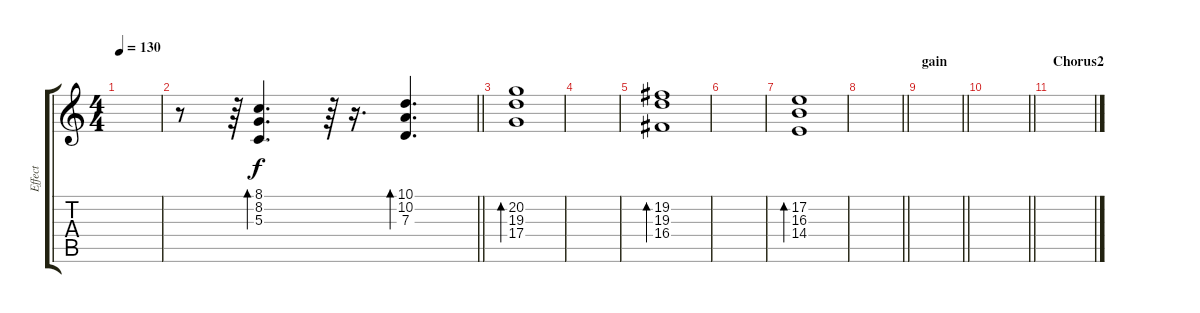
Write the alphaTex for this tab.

\track ("Effect" "Effect") {instrument pad1newage}
\staff {score tabs}
\tuning (E4 B3 G3 D3 A2 E2) {hide}
\ts (4 4)
\tempo 130
\clef g2
\ks c
|
\barLineRight lightlight
r.8 r.64 (8.1 8.2 5.3).4{d bd 480} r.64 r.16{d} (10.1 10.2 7.3).4{d bd 480} |
(20.2 19.3 17.4).1{bd 480} |
|
(19.2 19.3 16.4).1{bd 480} |
|
(17.2 16.3 14.4).1{bd 480} |
\barLineRight lightlight
|
\section ("" "gain")
\barLineRight lightlight
|
\barLineRight lightlight
|
\section ("" "Chorus2")
